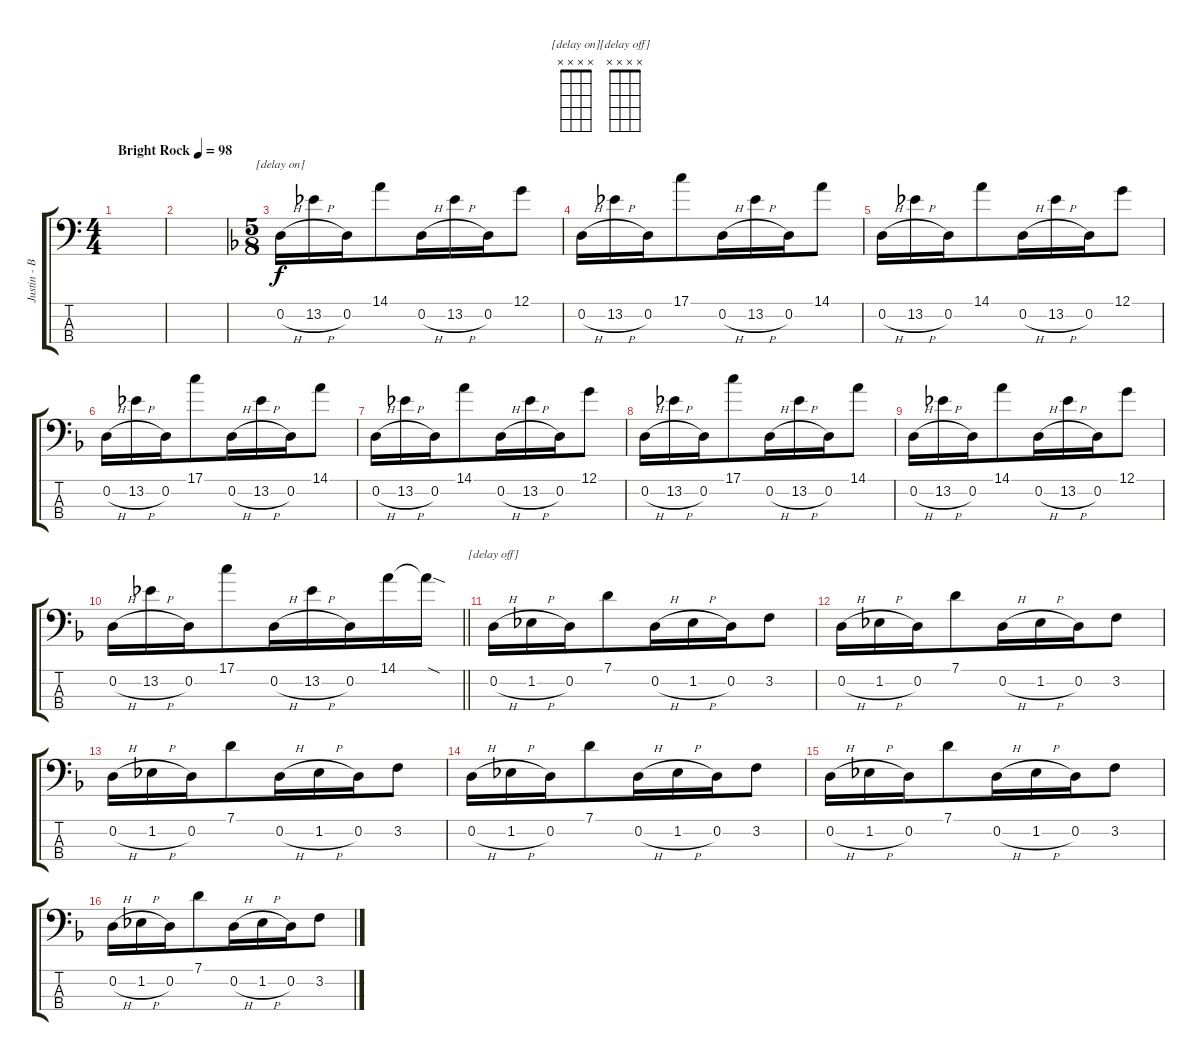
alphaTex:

\track ("Justin - Bass" "Justin - B") {instrument electricbasspick}
\staff {score tabs}
\tuning (G2 D2 A1 D1) {hide}
\chord ("[delay on]" x x x x)
\chord ("[delay off]" x x x x)
\ts (4 4)
\tempo (98 "Bright Rock")
\clef f4
\ks c
|
|
\ts (5 8)
\ks dminor
0.2{h}.16{ch "[delay on]" volume 14} 13.2{h}.16{beam merge} 0.2.16 14.1.8 0.2{h}.16{beam merge} 13.2{h}.16 0.2.16{beam merge} 12.1.8 |
0.2{h}.16 13.2{h}.16{beam merge} 0.2.16 17.1.8 0.2{h}.16{beam merge} 13.2{h}.16 0.2.16{beam merge} 14.1.8 |
0.2{h}.16 13.2{h}.16{beam merge} 0.2.16 14.1.8 0.2{h}.16{beam merge} 13.2{h}.16 0.2.16{beam merge} 12.1.8 |
0.2{h}.16 13.2{h}.16{beam merge} 0.2.16 17.1.8 0.2{h}.16{beam merge} 13.2{h}.16 0.2.16{beam merge} 14.1.8 |
0.2{h}.16 13.2{h}.16{beam merge} 0.2.16 14.1.8 0.2{h}.16{beam merge} 13.2{h}.16 0.2.16{beam merge} 12.1.8 |
0.2{h}.16 13.2{h}.16{beam merge} 0.2.16 17.1.8 0.2{h}.16{beam merge} 13.2{h}.16 0.2.16{beam merge} 14.1.8 |
0.2{h}.16 13.2{h}.16{beam merge} 0.2.16 14.1.8 0.2{h}.16{beam merge} 13.2{h}.16 0.2.16{beam merge} 12.1.8 |
\barLineRight lightlight
0.2{h}.16 13.2{h}.16{beam merge} 0.2.16 17.1.8 0.2{h}.16{beam merge} 13.2{h}.16 0.2.16{beam merge} 14.1.16 14.1{sod t}.16 |
0.2{h}.16{ch "[delay off]"} 1.2{h}.16{beam merge} 0.2.16 7.1.8 0.2{h}.16{beam merge} 1.2{h}.16 0.2.16{beam merge} 3.2.8 |
0.2{h}.16 1.2{h}.16{beam merge} 0.2.16 7.1.8 0.2{h}.16{beam merge} 1.2{h}.16 0.2.16{beam merge} 3.2.8 |
0.2{h}.16 1.2{h}.16{beam merge} 0.2.16 7.1.8 0.2{h}.16{beam merge} 1.2{h}.16 0.2.16{beam merge} 3.2.8 |
0.2{h}.16 1.2{h}.16{beam merge} 0.2.16 7.1.8 0.2{h}.16{beam merge} 1.2{h}.16 0.2.16{beam merge} 3.2.8 |
0.2{h}.16 1.2{h}.16{beam merge} 0.2.16 7.1.8 0.2{h}.16{beam merge} 1.2{h}.16 0.2.16{beam merge} 3.2.8 |
0.2{h}.16 1.2{h}.16{beam merge} 0.2.16 7.1.8 0.2{h}.16{beam merge} 1.2{h}.16 0.2.16{beam merge} 3.2.8
